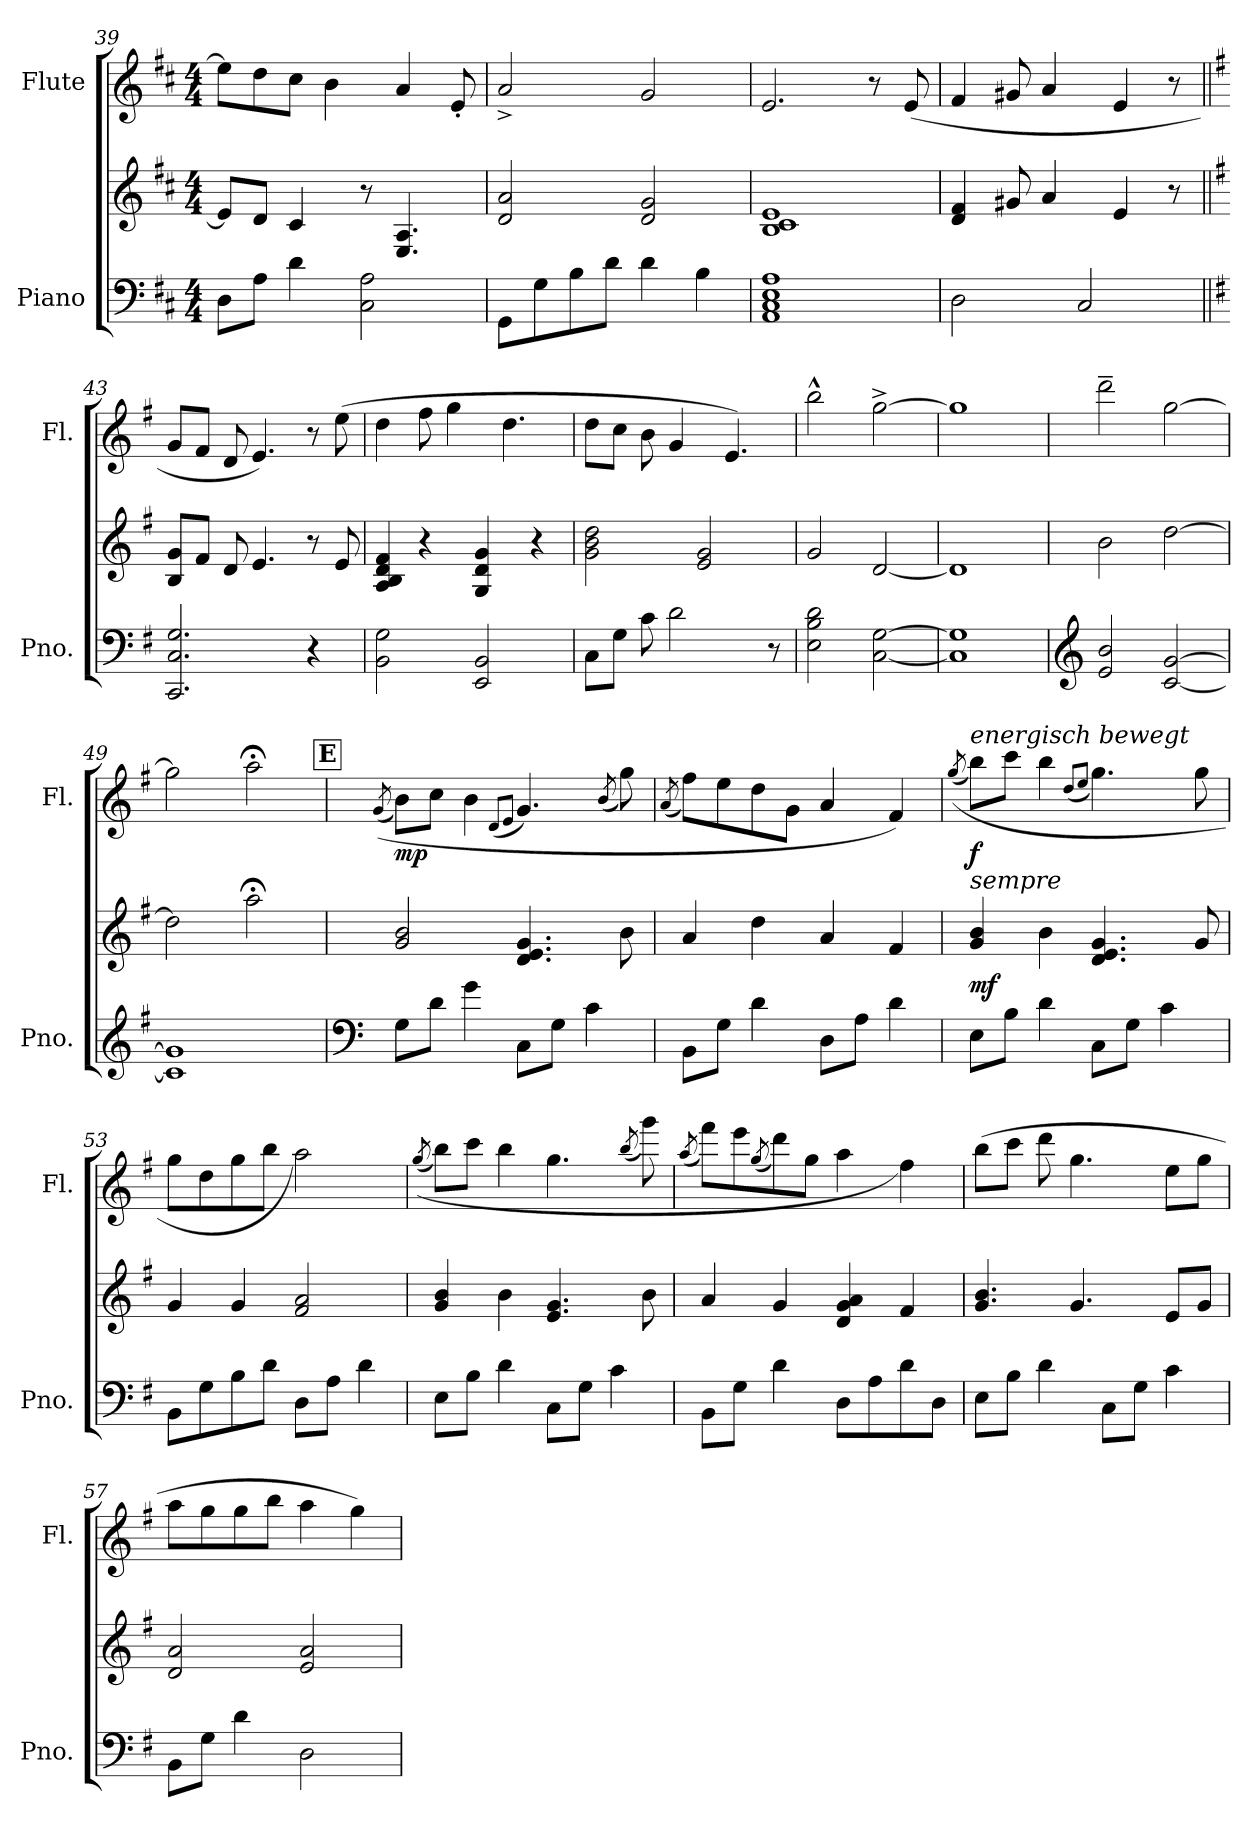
**kern	**kern	**dynam	**kern	**dynam
*part2	*part2	*part2	*part1	*part1
*staff3	*staff2	*staff2/3	*staff1	*staff1
*I"Piano	*	*	*I"Flute	*
*I'Pno.	*	*	*I'Fl.	*
*clefF4	*clefG2	*	*clefG2	*
*k[f#c#]	*k[f#c#]	*	*k[f#c#]	*
*D:	*D:	*	*D:	*
*M4/4	*M4/4	*	*M4/4	*
=39	=39	=39	=39	=39
8Di\L	8ei/L]	.	8eei\L]	.
8Ai\J	8di/J	.	8ddi\	.
4di\	4c#i/	.	8cc#i\J	.
.	.	.	4bi\	.
2C#i\ 2Ai	8r	.	.	.
.	4.Ei/ 4.Ai	.	4ai/	.
.	.	.	8e'i/	.
=40	=40	=40	=40	=40
8GGi\L	2di/ 2ai	.	2a^i/	.
8Gi\	.	.	.	.
8Bi\	.	.	.	.
8di\J	.	.	.	.
4di\	2di/ 2gi	.	2gi/	.
4Bi\	.	.	.	.
=41	=41	=41	=41	=41
1AAi 1C#i 1Ei 1Ai	1Bi 1c#i 1ei	.	2.ei/	.
.	.	.	8r	.
.	.	.	(8ei/	.
=42	=42	=42	=42	=42
2Di\	4di/ 4f#i	.	4f#i/	.
.	8g#Xi/	.	8g#Xi/	.
.	4ai/	.	4ai/	.
2C#i/	.	.	.	.
.	4ei/	.	4ei/	.
.	8r	.	8r	.
!!LO:LB:g=z
=43||	=43||	=43||	=43||	=43||
*k[f#]	*k[f#]	*	*k[f#]	*
*G:	*G:	*	*G:	*
2.CCi/ 2.Ci 2.Gi	8Bi/ 8giL	.	8gi/L	.
.	8f#i/J	.	8f#i/J	.
.	8di/	.	8di/	.
.	4.ei/	.	4.ei/)	.
4r	8r	.	8r	.
.	8ei/	.	(8eei\	.
=44	=44	=44	=44	=44
2BBi\ 2Gi	4Ai/ 4Bi 4di 4f#i	.	4ddi\	.
.	4r	.	8ff#i\	.
.	.	.	4ggi\	.
2EEi/ 2BBi	4Gi/ 4di 4gi	.	.	.
.	.	.	4.ddi\	.
.	4r	.	.	.
=45	=45	=45	=45	=45
8Ci\L	2gi\ 2bi 2ddi	.	8ddi\L	.
8Gi\J	.	.	8cci\J	.
8ci\	.	.	8bi\	.
2di\	.	.	4gi/	.
.	2ei/ 2gi	.	.	.
.	.	.	4.ei/)	.
8r	.	.	.	.
=46	=46	=46	=46	=46
2Ei\ 2Bi 2di	2gi/	.	2bb^^i\	.
[2Ci\ [2Gi	[2di/	.	[2gg^i\	.
=47	=47	=47	=47	=47
1Ci] 1Gi]	1di]	.	1ggi]	.
=48	=48	=48	=48	=48
*clefG2	*	*	*	*
2ei/ 2bi	2bi\	.	2ddd~i\	.
[2ci/ [2gi	[2ddi\	.	[2ggi\	.
!!LO:LB:g=z
=49	=49	=49	=49	=49
1ci] 1gi]	2ddi\]	.	2ggi\]	.
.	2aa;i\	.	2aa;i\	.
!!LO:REH:place=s1:B:color=#000000:enc=box:fs=19.9975:t=E
=50	=50	=50	=50	=50
*clefF4	*	*	*	*
.	.	.	((8qgi/	.
8Gi\L	2gi/ 2bi	.	8bi\L)	mp
8di\J	.	.	8cci\J	.
4gi\	.	.	4bi\	.
.	.	.	(8qdi/L	.
.	.	.	8qei/J	.
8Ci\L	4.di/ 4.ei 4.gi	.	4.gi/)	.
8Gi\J	.	.	.	.
4ci\	.	.	.	.
.	.	.	(8qbi/	.
.	8bi\	.	8ggi\)	.
=51	=51	=51	=51	=51
.	.	.	(8qai/	.
8BBi\L	4ai/	.	8ff#i\L)	.
8Gi\J	.	.	8eei\	.
4di\	4ddi\	.	8ddi\	.
.	.	.	8gi\J	.
8Di\L	4ai/	.	4ai/	.
8Ai\J	.	.	.	.
4di\	4f#i/	.	4f#i/)	.
=52	=52	=52	=52	=52
.	.	.	((8qggi/	.
!	!	!	!LO:TX:b:i:t=sempre	!
!	!	!	!LO:TX:a:i:t=energisch bewegt	!
8Ei\L	4gi/ 4bi	mf	8bbi\L)	f
8Bi\J	.	.	8ccci\J	.
4di\	4bi\	.	4bbi\	.
.	.	.	(8qddi/L	.
.	.	.	8qeei/J	.
8Ci\L	4.di/ 4.ei 4.gi	.	4.ggi\)	.
8Gi\J	.	.	.	.
4ci\	.	.	.	.
.	8gi/	.	8ggi\	.
!!LO:LB:g=z
=53	=53	=53	=53	=53
8BBi\L	4gi/	.	8ggi\L	.
8Gi\	.	.	8ddi\	.
8Bi\	4gi/	.	8ggi\	.
8di\J	.	.	8bbi\J	.
8Di\L	2f#i/ 2ai	.	2aai\)	.
8Ai\J	.	.	.	.
4di\	.	.	.	.
=54	=54	=54	=54	=54
.	.	.	((8qggi/	.
8Ei\L	4gi/ 4bi	.	8bbi\L)	.
8Bi\J	.	.	8ccci\J	.
4di\	4bi\	.	4bbi\	.
8Ci\L	4.ei/ 4.gi	.	4.ggi\	.
8Gi\J	.	.	.	.
4ci\	.	.	.	.
.	.	.	(8qbbi/	.
.	8bi\	.	8gggi\)	.
=55	=55	=55	=55	=55
.	.	.	(8qaai/	.
8BBi\L	4ai/	.	8fff#i\L)	.
8Gi\J	.	.	8eeei\	.
.	.	.	(8qggi/	.
4di\	4gi/	.	8dddi\)	.
.	.	.	8ggi\J	.
8Di\L	4di/ 4gi 4ai	.	4aai\	.
8Ai\	.	.	.	.
8di\	4f#i/	.	4ff#i\)	.
8Di\J	.	.	.	.
=56	=56	=56	=56	=56
8Ei\L	4.gi/ 4.bi	.	(8bbi\L	.
8Bi\J	.	.	8ccci\J	.
4di\	.	.	8dddi\	.
.	4.gi/	.	4.ggi\	.
8Ci\L	.	.	.	.
8Gi\J	.	.	.	.
4ci\	8ei/L	.	8eei\L	.
.	8gi/J	.	8ggi\J	.
!!LO:PB:g=z
=57	=57	=57	=57	=57
8BBi\L	2di/ 2ai	.	8aai\L	.
8Gi\J	.	.	8ggi\	.
4di\	.	.	8ggi\	.
.	.	.	8bbi\J	.
2Di\	2ei/ 2ai	.	4aai\	.
.	.	.	4ggi\)	.
=	=	=	=	=
*-	*-	*-	*-	*-
